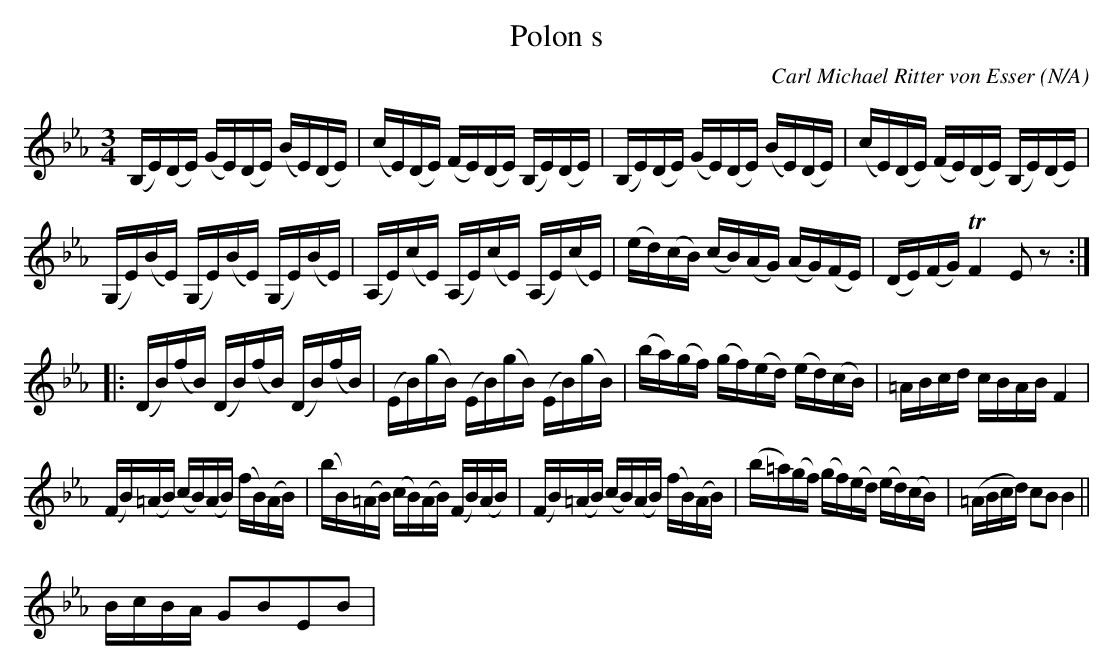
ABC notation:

X:1
T:Polon s
C:Carl Michael Ritter von Esser
O:N/A
M:3/4
L:1/16
K:Eb
 (B,E)(DE) (GE)(DE) (BE)(DE) |(cE)(DE) (FE)(DE) (B,E)(DE) | (B,E)(DE) (GE)(DE) (BE)(DE) |(cE)(DE) (FE)(DE) (B,E)(DE)|
(G,E)(BE) (G,E)(BE) (G,E)(BE)| (A,E)(cE) (A,E)(cE) (A,E)(cE)| (ed)(cB) (cB)(AG) (AG)(FE)| (DE)(FG)TF4 E2z2  :|
|:(DB)(fB) (DB)(fB) (DB)(fB)| (EB)(gB) (EB)(gB) (EB)(gB)|(ba)(gf) (gf)(ed) (ed)(cB)| =ABcd cBAB F4|
(FB)(=AB) (cB)(AB) (fB)(AB)| (bB)(=AB) (cB)(AB) (FB)(AB)| (FB)(=AB) (cB)(AB) (fB)(AB)| (b=a)(gf) (gf)(ed) (ed)(cB)| (=ABcd) c2B2B4||
BcBA G2B2E2B2|
